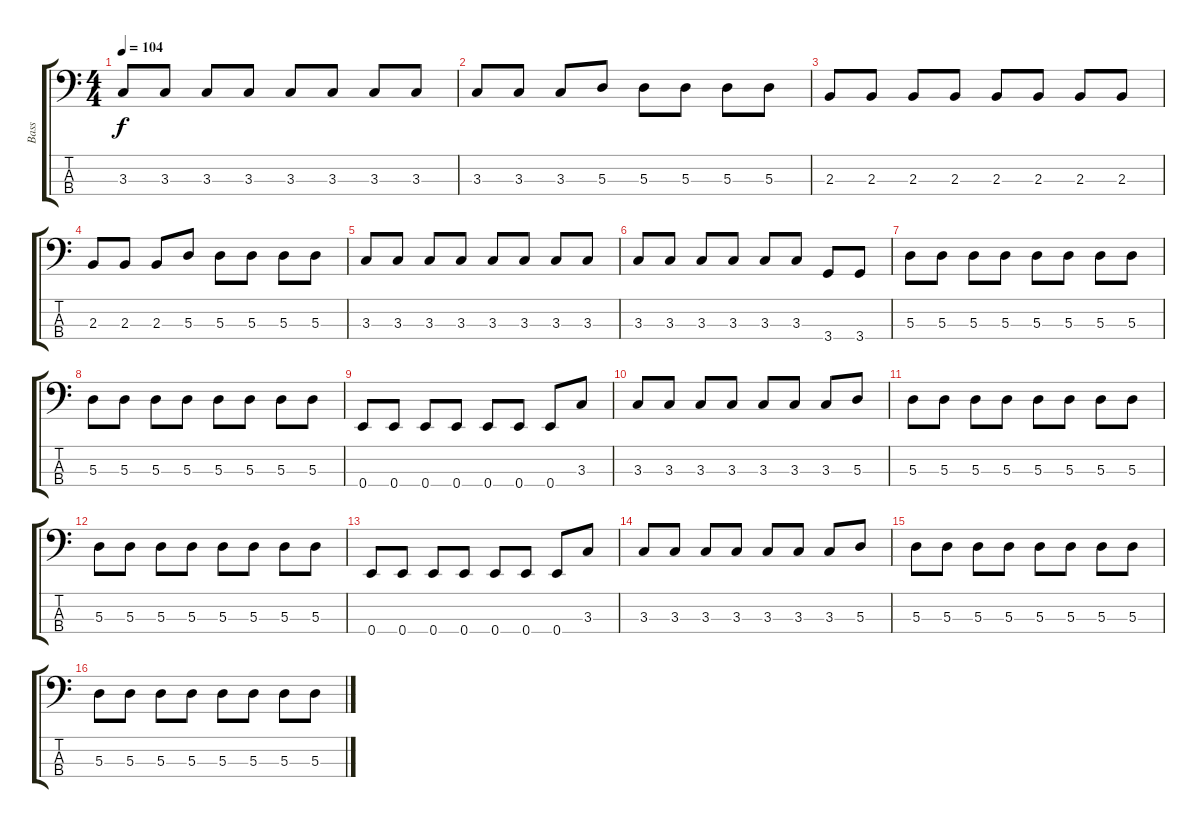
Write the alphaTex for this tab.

\track ("Bass" "Bass") {instrument slapbass1}
\staff {score tabs}
\tuning (G2 D2 A1 E1) {hide}
\ts (4 4)
\tempo 104
\clef f4
\ks c
3.3.8{dy f} 3.3.8 3.3.8 3.3.8 3.3.8 3.3.8 3.3.8 3.3.8 |
3.3.8 3.3.8 3.3.8 5.3.8 5.3.8 5.3.8 5.3.8 5.3.8 |
2.3.8 2.3.8 2.3.8 2.3.8 2.3.8 2.3.8 2.3.8 2.3.8 |
2.3.8 2.3.8 2.3.8 5.3.8 5.3.8 5.3.8 5.3.8 5.3.8 |
3.3.8 3.3.8 3.3.8 3.3.8 3.3.8 3.3.8 3.3.8 3.3.8 |
3.3.8 3.3.8 3.3.8 3.3.8 3.3.8 3.3.8 3.4.8 3.4.8 |
5.3.8 5.3.8 5.3.8 5.3.8 5.3.8 5.3.8 5.3.8 5.3.8 |
5.3.8 5.3.8 5.3.8 5.3.8 5.3.8 5.3.8 5.3.8 5.3.8 |
0.4.8 0.4.8 0.4.8 0.4.8 0.4.8 0.4.8 0.4.8 3.3.8 |
3.3.8 3.3.8 3.3.8 3.3.8 3.3.8 3.3.8 3.3.8 5.3.8 |
5.3.8 5.3.8 5.3.8 5.3.8 5.3.8 5.3.8 5.3.8 5.3.8 |
5.3.8 5.3.8 5.3.8 5.3.8 5.3.8 5.3.8 5.3.8 5.3.8 |
0.4.8 0.4.8 0.4.8 0.4.8 0.4.8 0.4.8 0.4.8 3.3.8 |
3.3.8 3.3.8 3.3.8 3.3.8 3.3.8 3.3.8 3.3.8 5.3.8 |
5.3.8 5.3.8 5.3.8 5.3.8 5.3.8 5.3.8 5.3.8 5.3.8 |
5.3.8 5.3.8 5.3.8 5.3.8 5.3.8 5.3.8 5.3.8 5.3.8
